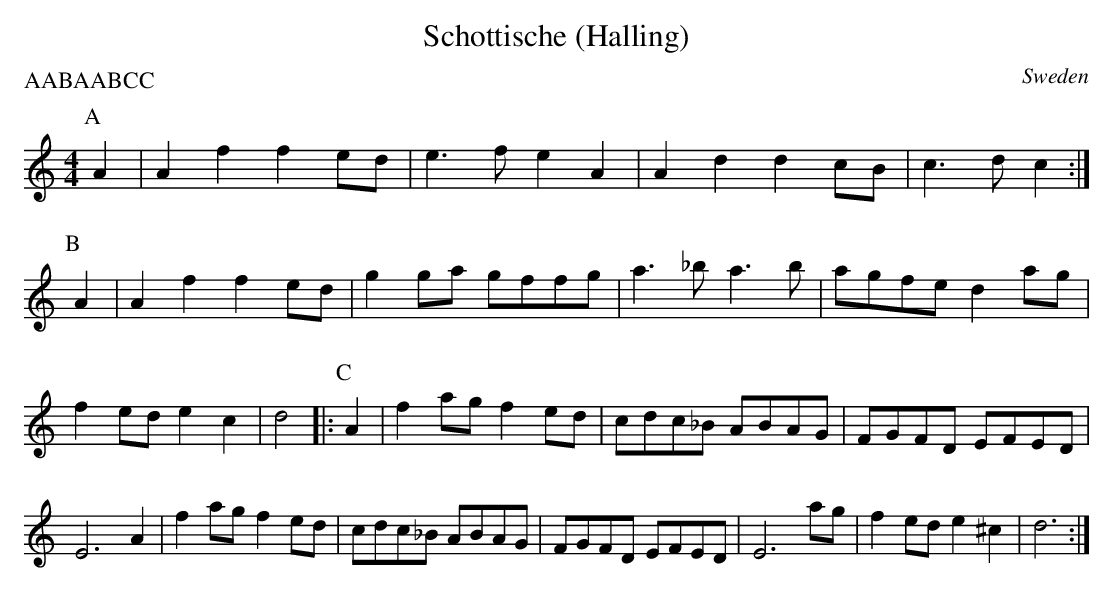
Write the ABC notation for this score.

X:1
T:Schottische (Halling)
P:AABAABCC
O:Sweden
O:Norway
M:4/4
K:DDor
P:A
A2 | A2f2f2ed | e3fe2A2 | A2d2d2cB | c3dc2 :|\
P:B
A2 | A2f2f2ed | g2ga gffg | a3_ba3b | \
agfed2ag | f2ed e2c2 | d4 |: \
P:C
A2 | \
f2ag f2ed | cdc_B ABAG | FGFD EFED | E6 A2 |\
f2ag f2ed | cdc_B ABAG | FGFD EFED | E6 ag| \
f2ed e2^c2 | d6 :|**
